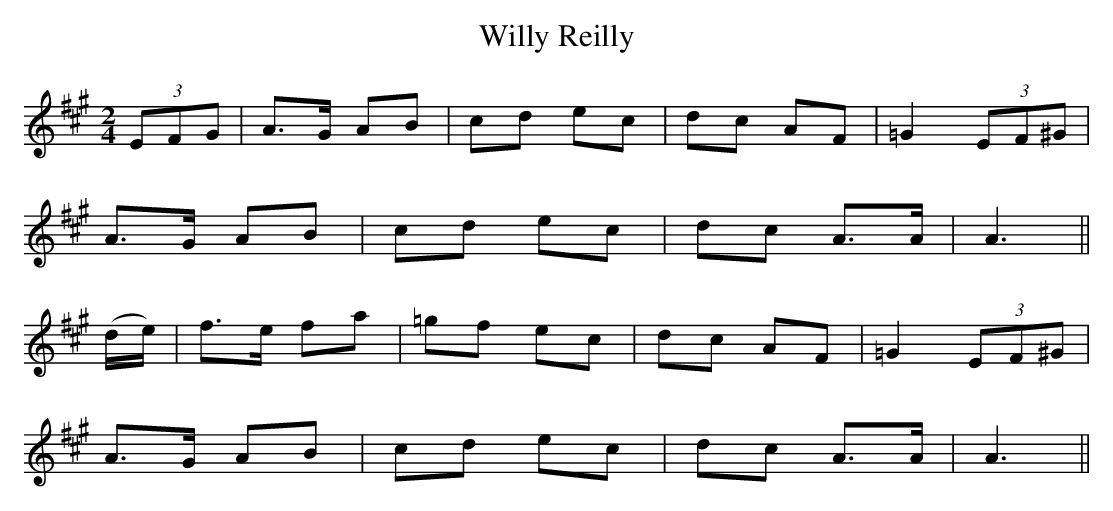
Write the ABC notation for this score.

X:1
T: Willy Reilly
M: 2/4
L: 1/8
K: A
(3EFG|A>G AB|cd ec|dc AF|=G2 (3EF^G|
A>G AB|cd ec|dc A>A|A3||
(d/e/)|f>e fa|=gf ec|dc AF|=G2 (3EF^G|
A>G AB|cd ec|dc A>A|A3||
